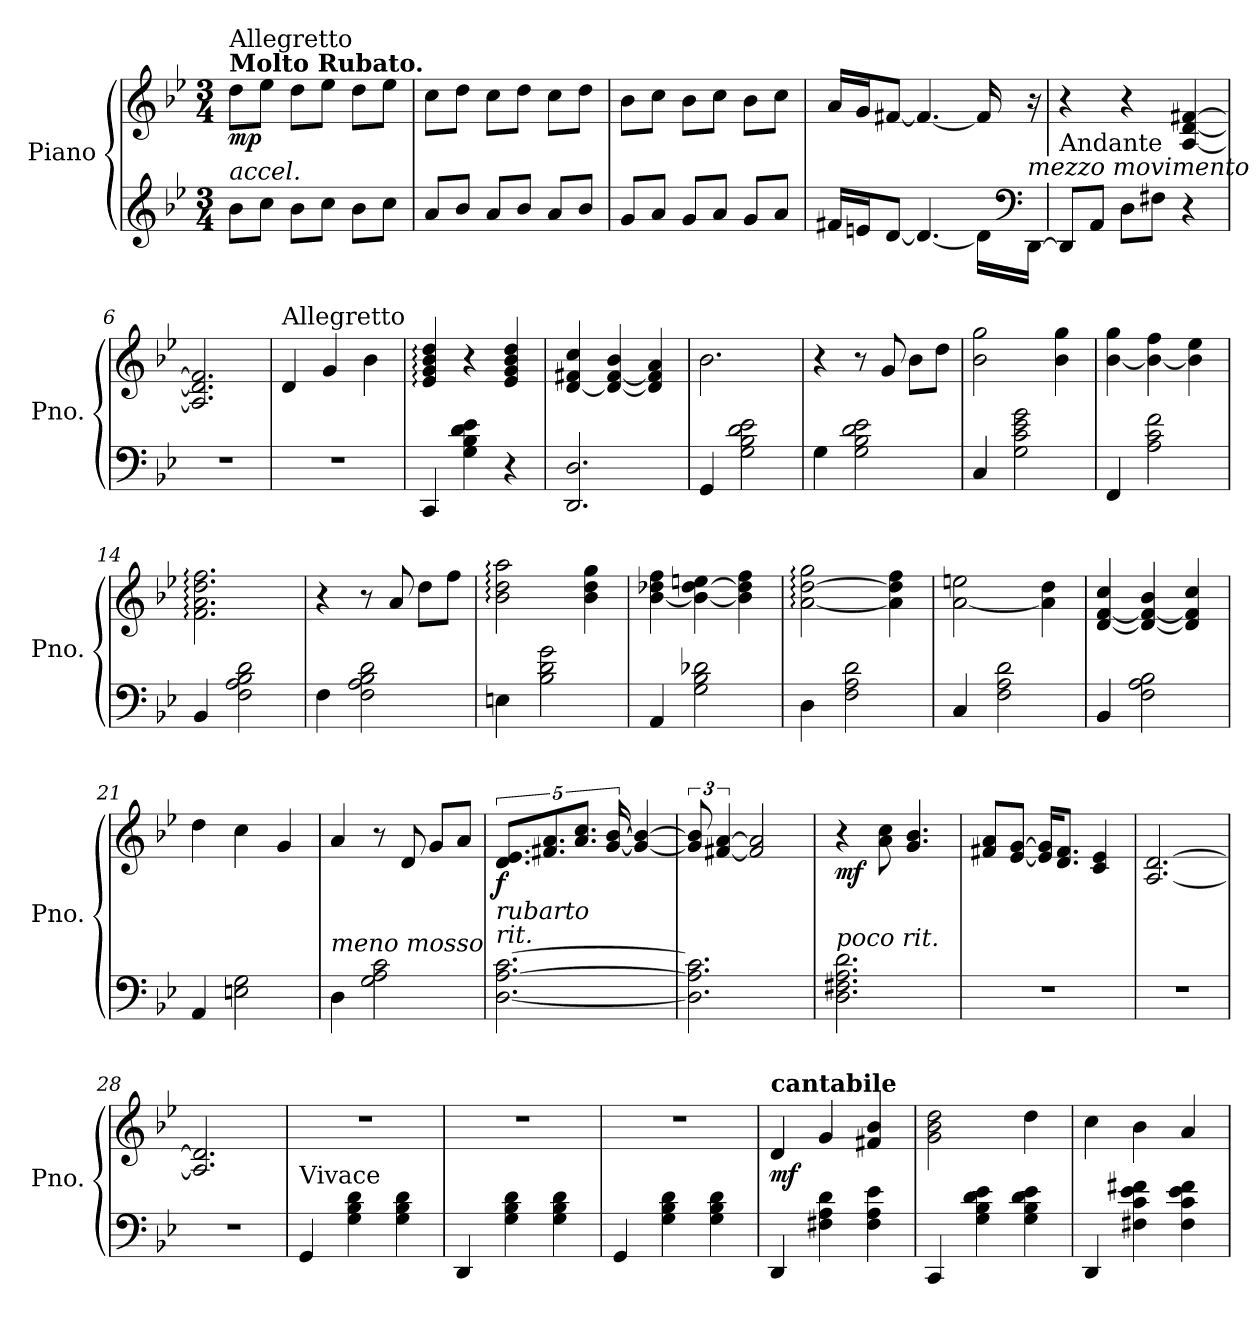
**kern	**kern	**dynam
*part1	*part1	*part1
*staff2	*staff1	*staff1/2
*I"Piano	*	*
*I'Pno.	*	*
*clefG2	*clefG2	*
*k[b-e-]	*k[b-e-]	*
*M3/4	*M3/4	*
*MM100	*MM100	*
=1	=1	=1
!	!LO:TX:a:B:t=Molto Rubato.	!
!	!LO:TX:a:t=Allegretto	!
!LO:TX:a:i:t=accel.	!	!
!	!	!LO:DY:b
8b-\L	8dd\L	mp
8cc\J	8ee-\J	.
*	*MM110	*
8b-\L	8dd\L	.
8cc\J	8ee-\J	.
*	*MM115	*
8b-\L	8dd\L	.
8cc\J	8ee-\J	.
=2	=2	=2
*	*MM120	*
8a/L	8cc\L	.
8b-/J	8dd\J	.
8a/L	8cc\L	.
8b-/J	8dd\J	.
8a/L	8cc\L	.
8b-/J	8dd\J	.
=3	=3	=3
8g/L	8b-\L	.
8a/J	8cc\J	.
8g/L	8b-\L	.
8a/J	8cc\J	.
8g/L	8b-\L	.
8a/J	8cc\J	.
=4	=4	=4
16f#X/LL	16a/LL	.
16en/J	16g/J	.
[8d/J	[8f#X/J	.
4.d/_	4.f#/_	.
16d\LL]	16f#/]	.
*clefF4	*	*
*	*MM85	*
!LO:TX:a:i:t=mezzo movimento	!	!
[16DD\JJ	16r	.
=5	=5	=5
!LO:TX:a:t=Andante	!	!
8DD/L]	4r	.
8AA/J	.	.
8D\L	4r	.
8F#X\J	.	.
4r	[4A/ [4d/ [4f#X/	.
=6	=6	=6
2.r	2.A/] 2.d/] 2.f#/]	.
!!LO:LB:g=z
=7	=7	=7
*	*MM100	*
!	!LO:TX:a:t=Allegretto	!
2.r	4d/	.
.	4g/	.
.	4b-\	.
=8	=8	=8
4CC/	4e-/: 4g/: 4b-/: 4dd/:	.
4G\ 4B-\ 4d\ 4e-\	4r	.
4r	4e-/ 4g/ 4b-/ 4dd/	.
=9	=9	=9
2.DD/ 2.D/	[4d/ 4f#X/ 4cc/	.
.	4d/_ [4f#/ 4b-/	.
.	4d/] 4f#/] 4a/	.
=10	=10	=10
4GG/	2.b-\	.
2G\ 2B-\ 2d\ 2e-\	.	.
=11	=11	=11
4G\	4r	.
2G\ 2B-\ 2d\ 2e-\	8r	.
.	8g/	.
.	8b-\L	.
.	8dd\J	.
=12	=12	=12
4C/	2b-\ 2gg\	.
2G\ 2c\ 2e-\ 2g\	.	.
.	4b-\ 4gg\	.
=13	=13	=13
4FF/	[4b-\ 4gg\	.
2A\ 2c\ 2f\	4b-\_ 4ff\	.
.	4b-\] 4ee-\	.
=14	=14	=14
4BB-/	2.f\: 2.a\: 2.dd\: 2.ff\:	.
2F\ 2A\ 2B-\ 2d\	.	.
!!LO:LB:g=z
=15	=15	=15
4F\	4r	.
2F\ 2A\ 2B-\ 2d\	8r	.
.	8a/	.
.	8dd\L	.
.	8ff\J	.
=16	=16	=16
4En\	2b-\: 2dd\: 2aa\:	.
2B-\ 2d\ 2g\	.	.
.	4b-\ 4dd\ 4gg\	.
=17	=17	=17
4AA/	[4b-\ 4dd-X\ 4ff\	.
2G\ 2B-\ 2d-X\	4b-\_ [4dd-\ 4een\	.
.	4b-\] 4dd-\] 4ff\	.
=18	=18	=18
4D\	[2a\: [2dd\: 2gg\:	.
2F\ 2A\ 2d\	.	.
.	4a\] 4dd\] 4ff\	.
=19	=19	=19
4C/	[2a\ 2een\	.
2F\ 2A\ 2d\	.	.
.	4a\] 4dd\	.
=20	=20	=20
4BB-/	[4d/ [4f/ 4cc/	.
2F\ 2A\ 2B-\	4d/_ 4f/_ 4b-/	.
.	4d/] 4f/] 4cc/	.
=21	=21	=21
4AA/	4dd\	.
2En\ 2G\	4cc\	.
.	4g/	.
=22	=22	=22
!LO:TX:a:i:t=meno mosso	!	!
4D\	4a/	.
2G\ 2A\ 2c\	8r	.
.	8d/	.
.	8g/L	.
.	8a/J	.
!!LO:LB:g=z
=23	=23	=23
!LO:TX:a:i:t=rit.	!	!
!LO:TX:a:i:t=rubarto	!	!
!	!	!LO:DY:b
[2.D\ [2.A\ [2.c\	10.d/ 10.e-/L	f
.	10.f#X/ 10.a/	.
.	10.a/ 10.cc/J	.
.	[20g/ [20b-/	.
.	4g/_ 4b-/_	.
=24	=24	=24
2.D\] 2.A\] 2.c\]	12g/] 12b-/]	.
*	*MM80	*
.	[6f#X/ [6a/	.
.	2f#/] 2a/]	.
=25	=25	=25
!LO:TX:a:i:t=poco rit.	!	!
!	!	!LO:DY:b
2.D\ 2.F#X\ 2.A\ 2.d\	4r	mf
.	8a\ 8cc\	.
.	4.g/ 4.b-/	.
=26	=26	=26
2.r	8f#X/ 8a/L	.
.	[8e-/ [8g/J	.
.	16e-/] 16g/]KL	.
.	8.d/ 8.f#/J	.
.	4c/ 4e-/	.
=27	=27	=27
2.r	[2.A/ [2.d/	.
=28	=28	=28
2.r	2.A/] 2.d/]	.
=29	=29	=29
*	*MM160	*
!LO:TX:a:t=Vivace	!	!
4GG/	2.r	.
4G\ 4B-\ 4d\	.	.
4G\ 4B-\ 4d\	.	.
=30	=30	=30
4DD/	2.r	.
4G\ 4B-\ 4d\	.	.
4G\ 4B-\ 4d\	.	.
!!LO:LB:g=z
=31	=31	=31
4GG/	2.r	.
4G\ 4B-\ 4d\	.	.
4G\ 4B-\ 4d\	.	.
=32	=32	=32
!	!LO:TX:a:B:t=cantabile	!
!	!	!LO:DY:b
4DD/	4d/	mf
4F#X\ 4A\ 4d\	4g/	.
4F#\ 4A\ 4e-\	4f#X/ 4b-/	.
=33	=33	=33
4CC/	2g\ 2b-\ 2dd\	.
4G\ 4B-\ 4d\ 4e-\	.	.
4G\ 4B-\ 4d\ 4e-\	4dd\	.
=34	=34	=34
4DD/	4cc\	.
4F#X\ 4c\ 4e-\ 4f#X\	4b-\	.
4F#\ 4c\ 4e-\ 4f#\	4a/	.
=	=	=
*-	*-	*-
